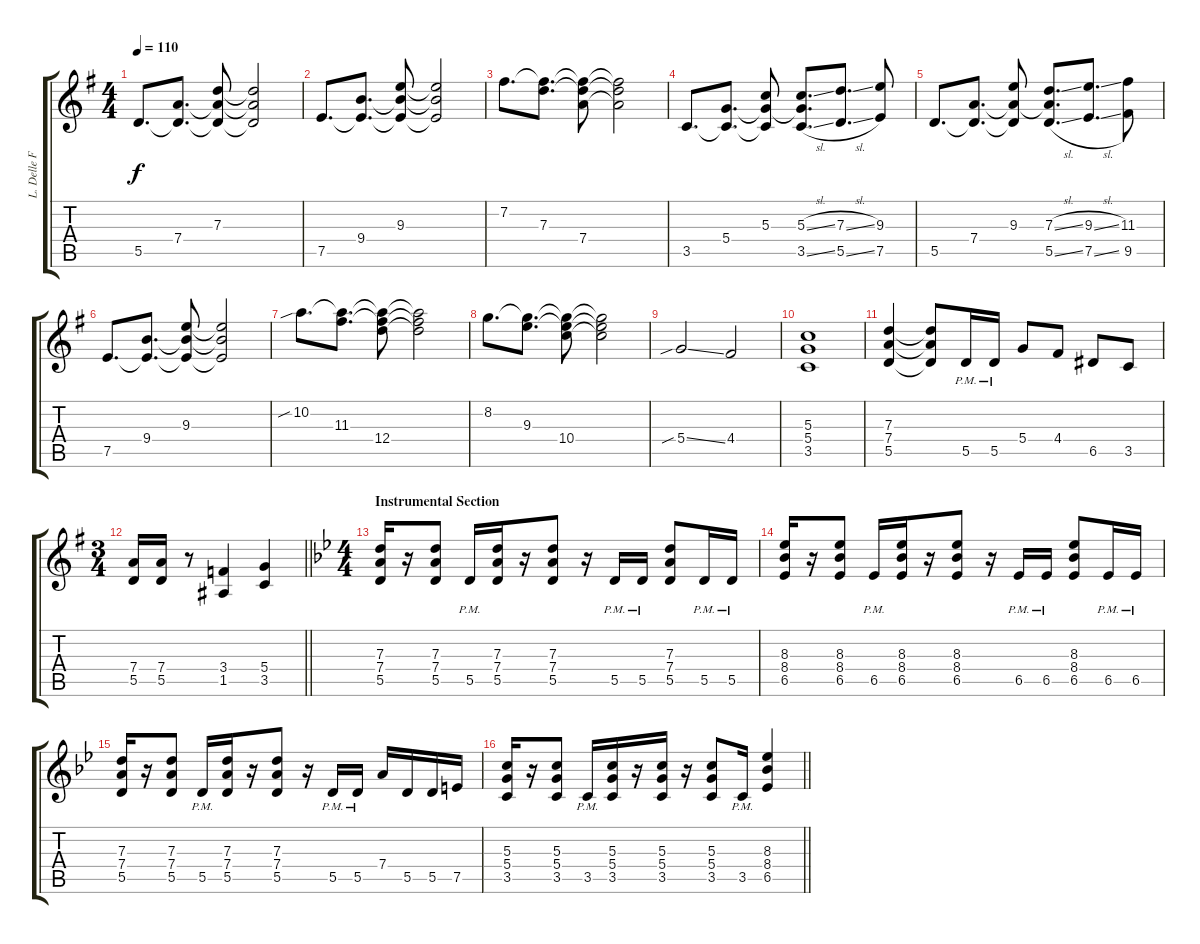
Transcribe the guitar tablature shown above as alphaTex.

\track ("L. Delle Fave (Dist. Guitar L)" "L. Delle F") {instrument overdrivenguitar}
\staff {score tabs}
\tuning (E4 B3 G3 D3 A2 E2) {hide}
\ts (4 4)
\tempo 110
\clef g2
\ks eminor
5.5.8{d dy f} (7.4 5.5{t}).8{d} (7.3 7.4{t} 5.5{t}).8 (7.3{t} 7.4{t} 5.5{t}).2 |
7.5.8{d} (9.4 7.5{t}).8{d} (9.3 9.4{t} 7.5{t}).8 (9.3{t} 9.4{t} 7.5{t}).2 |
7.2.8{d} (7.2{t} 7.3).8{d} (7.2{t} 7.3{t} 7.4).8 (7.2{t} 7.3{t} 7.4{t}).2 |
3.5.8{d} (5.4 3.5{t}).8{d} (5.3 5.4{t} 3.5{t}).8 (5.3{sl} 5.4{t} 3.5{sl}).8{d} (7.3{sl} 5.5{sl}).8{d} (9.3 7.5).8 |
5.5.8{d} (7.4 5.5{t}).8{d} (9.3 7.4{t} 5.5{t}).8 (7.3{sl} 7.4{t} 5.5{sl}).8{d} (9.3{sl} 7.5{sl}).8{d} (11.3 9.5).8 |
7.5.8{d} (9.4 7.5{t}).8{d} (9.3 9.4{t} 7.5{t}).8 (9.3{t} 9.4{t} 7.5{t}).2 |
10.2{sib}.8{d} (10.2{t} 11.3).8{d} (10.2{t} 11.3{t} 12.4).8 (10.2{t} 11.3{t} 12.4{t}).2 |
8.2.8{d} (8.2{t} 9.3).8{d} (8.2{t} 9.3{t} 10.4).8 (8.2{t} 9.3{t} 10.4{t}).2 |
5.4{sib ss}.2 4.4.2 |
(5.3 5.4 3.5).1 |
(7.3 7.4 5.5).4 (7.3{t} 7.4{t} 5.5{t}).8 5.5{pm}.16 5.5{pm}.16 5.4.8 4.4.8 6.5.8 3.5.8 |
\ts (3 4)
\barLineRight lightlight
(7.4 5.5).16 (7.4 5.5).16 r.8 (3.4 1.5).4 (5.4 3.5).4 |
\ts (4 4)
\section ("" "Instrumental Section")
\ks gminor
(7.3 7.4 5.5).16 r.16 (7.3 7.4 5.5).8 5.5{pm}.16 (7.3 7.4 5.5).16 r.16 (7.3 7.4 5.5).8 r.16 5.5{pm}.16 5.5{pm}.16 (7.3 7.4 5.5).8 5.5{pm}.16 5.5{pm}.16 |
(8.3 8.4 6.5).16 r.16 (8.3 8.4 6.5).8 6.5{pm}.16 (8.3 8.4 6.5).16 r.16 (8.3 8.4 6.5).8 r.16 6.5{pm}.16 6.5{pm}.16 (8.3 8.4 6.5).8 6.5{pm}.16 6.5{pm}.16 |
(7.3 7.4 5.5).16 r.16 (7.3 7.4 5.5).8 5.5{pm}.16 (7.3 7.4 5.5).16 r.16 (7.3 7.4 5.5).8 r.16 5.5{pm}.16 5.5{pm}.16 7.4.16 5.5.16 5.5.16 7.5.16 |
\barLineRight lightlight
(5.3 5.4 3.5).16 r.16 (5.3 5.4 3.5).8 3.5{pm}.16 (5.3 5.4 3.5).16 r.16 (5.3 5.4 3.5).16 r.16 (5.3 5.4 3.5).8 3.5{pm}.16 (8.3 8.4 6.5).4
